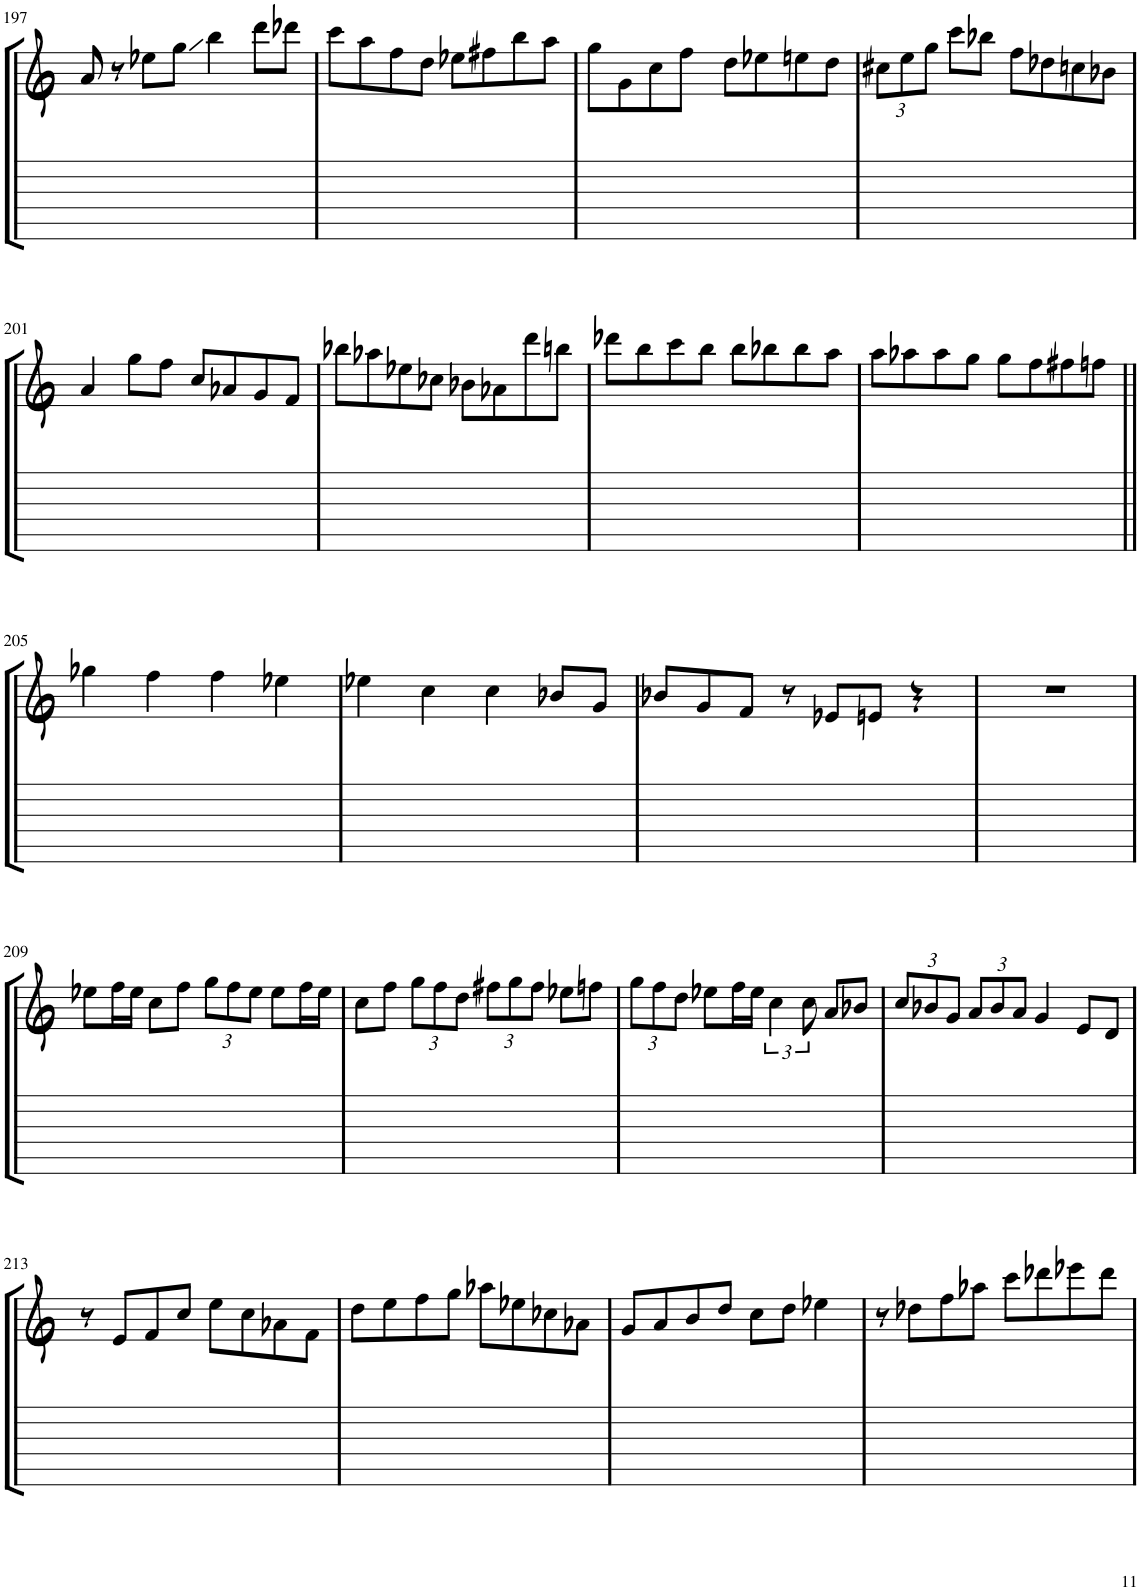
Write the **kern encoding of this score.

**kern	**kern
*part2	*part1
*staff2	*staff1
*I"Jazz Guitar	*I"Electric Guitar
*	*I'Elec Gtr
!!LO:PB:g=z
*	*clefG2
*	*Trd7c12
*k[]	*k[]
*M4/4	*M4/4
=197	=197
1r	8a/
.	8r
.	8ee-X\L
.	8gg\J
.	4bb\
.	8ddd\L
.	8ddd-X\J
=198	=198
1r	8ccc\L
.	8aa\
.	8ff\
.	8dd\J
.	8ee-X\L
.	8ff#X\
.	8bb\
.	8aa\J
=199	=199
1r	8gg\L
.	8g\
.	8cc\
.	8ff\J
.	8dd\L
.	8ee-X\
.	8een\
.	8dd\J
=200	=200
*	*Xbrackettup
1r	12cc#X\L
.	12ee\
.	12gg\J
.	8ccc\L
.	8bb-X\J
.	8ff\L
.	8dd-X\
.	8ccn\
.	8b-X\J
!!LO:LB:g=z
=201	=201
1r	4a/
.	8gg\L
.	8ff\J
.	8cc/L
.	8a-X/
.	8g/
.	8f/J
=202	=202
1r	8bb-X\L
.	8aa-X\
.	8ee-X\
.	8cc-X\J
.	8b-X\L
.	8a-X\
.	8ddd\
.	8bbn\J
=203	=203
1r	8ddd-X\L
.	8bb\
.	8ccc\
.	8bb\J
.	8bb\L
.	8bb-X\
.	8bb-\
.	8aa\J
=204	=204
1r	8aa\L
.	8aa-X\
.	8aa-\
.	8gg\J
.	8gg\L
.	8ff\
.	8ff#X\
.	8ffn\J
!!LO:LB:g=z
=205||	=205||
1r	4gg-X\
.	4ff\
.	4ff\
.	4ee-X\
=206	=206
1r	4ee-X\
.	4cc\
.	4cc\
.	8b-X/L
.	8g/J
=207	=207
1r	8b-X/L
.	8g/
.	8f/J
.	8r
.	8e-X/L
.	8en/J
.	4r
=208	=208
1r	1r
!!LO:LB:g=z
=209	=209
1r	8ee-X\L
.	16ff\L
.	16ee-\JJ
.	8cc\L
.	8ff\J
.	12gg\L
.	12ff\
.	12ee-\J
.	8ee-\L
.	16ff\L
.	16ee-\JJ
=210	=210
1r	8cc\L
.	8ff\J
.	12gg\L
.	12ff\
.	12dd\J
.	12ff#X\L
.	12gg\
.	12ff#\J
.	8ee-X\L
.	8ffn\J
=211	=211
1r	12gg\L
.	12ff\
.	12dd\J
.	8ee-X\L
.	16ff\L
.	16ee-\JJ
*	*brackettup
.	6cc\
.	12cc\
.	8a/L
.	8b-X/J
=212	=212
*	*Xbrackettup
1r	12cc/L
.	12b-X/
.	12g/J
.	12a/L
.	12b-/
.	12a/J
.	4g/
.	8e/L
.	8d/J
!!LO:LB:g=z
=213	=213
1r	8r
.	8e/L
.	8f/
.	8cc/J
.	8ee\L
.	8cc\
.	8a-X\
.	8f\J
=214	=214
1r	8dd\L
.	8ee\
.	8ff\
.	8gg\J
.	8aa-X\L
.	8ee-X\
.	8cc-X\
.	8a-X\J
=215	=215
1r	8g/L
.	8a/
.	8b/
.	8dd/J
.	8cc\L
.	8dd\J
.	4ee-X\
=216	=216
1r	8r
.	8dd-X\L
.	8ff\
.	8aa-X\J
.	8ccc\L
.	8ddd-X\
.	8eee-X\
.	8ddd-\J
=	=
*-	*-
